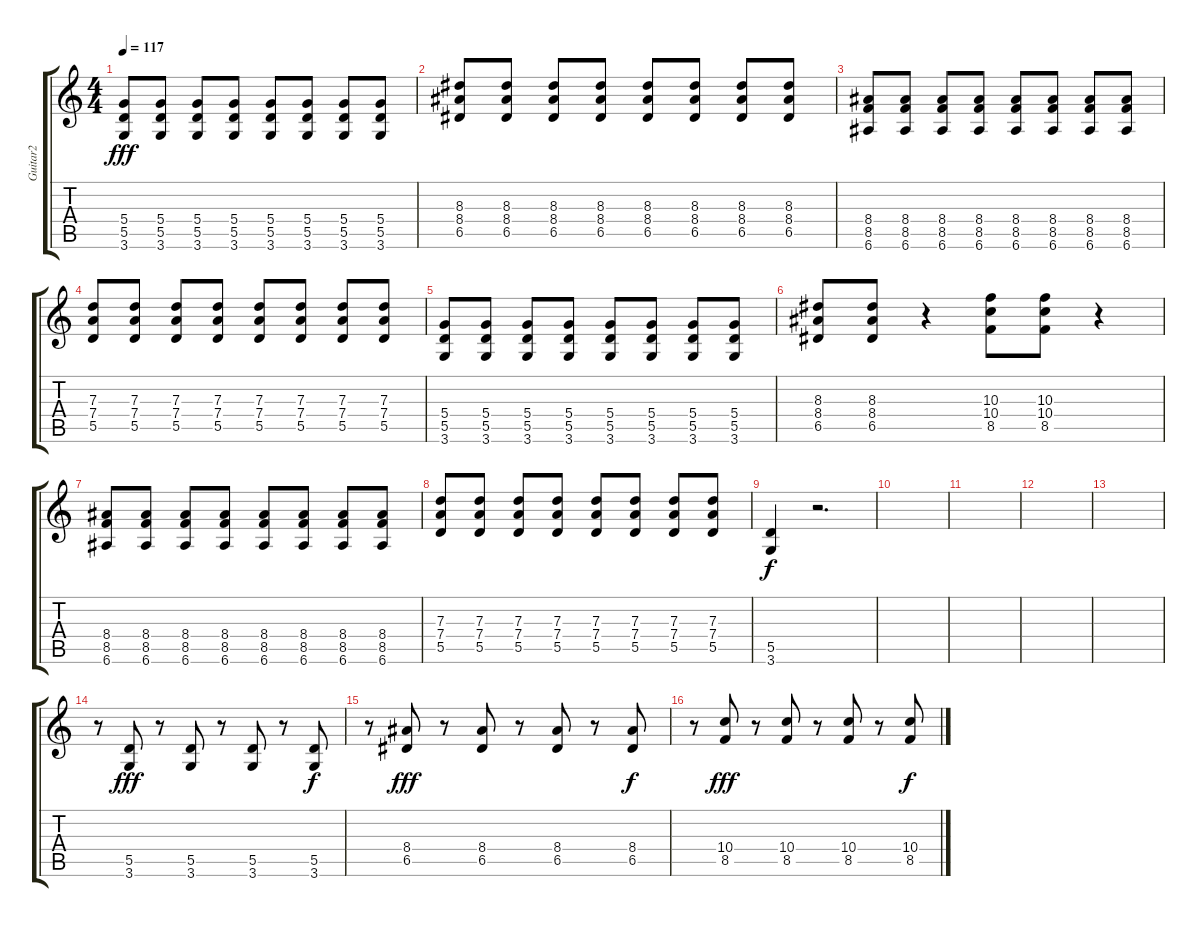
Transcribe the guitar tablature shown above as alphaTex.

\track ("Guitar2" "Guitar2") {instrument distortionguitar}
\staff {score tabs}
\tuning (E4 B3 G3 D3 A2 E2) {hide}
\ts (4 4)
\tempo 117
\clef g2
\ks c
(5.4 5.5 3.6).8{dy fff} (5.4 5.5 3.6).8 (5.4 5.5 3.6).8 (5.4 5.5 3.6).8 (5.4 5.5 3.6).8 (5.4 5.5 3.6).8 (5.4 5.5 3.6).8 (5.4 5.5 3.6).8 |
(8.3 8.4 6.5).8 (8.3 8.4 6.5).8 (8.3 8.4 6.5).8 (8.3 8.4 6.5).8 (8.3 8.4 6.5).8 (8.3 8.4 6.5).8 (8.3 8.4 6.5).8 (8.3 8.4 6.5).8 |
(8.4 8.5 6.6).8 (8.4 8.5 6.6).8 (8.4 8.5 6.6).8 (8.4 8.5 6.6).8 (8.4 8.5 6.6).8 (8.4 8.5 6.6).8 (8.4 8.5 6.6).8 (8.4 8.5 6.6).8 |
(7.3 7.4 5.5).8 (7.3 7.4 5.5).8 (7.3 7.4 5.5).8 (7.3 7.4 5.5).8 (7.3 7.4 5.5).8 (7.3 7.4 5.5).8 (7.3 7.4 5.5).8 (7.3 7.4 5.5).8 |
(5.4 5.5 3.6).8 (5.4 5.5 3.6).8 (5.4 5.5 3.6).8 (5.4 5.5 3.6).8 (5.4 5.5 3.6).8 (5.4 5.5 3.6).8 (5.4 5.5 3.6).8 (5.4 5.5 3.6).8 |
(8.3 8.4 6.5).8 (8.3 8.4 6.5).8 r.4 (10.3 10.4 8.5).8 (10.3 10.4 8.5).8 r.4 |
(8.4 8.5 6.6).8 (8.4 8.5 6.6).8 (8.4 8.5 6.6).8 (8.4 8.5 6.6).8 (8.4 8.5 6.6).8 (8.4 8.5 6.6).8 (8.4 8.5 6.6).8 (8.4 8.5 6.6).8 |
(7.3 7.4 5.5).8 (7.3 7.4 5.5).8 (7.3 7.4 5.5).8 (7.3 7.4 5.5).8 (7.3 7.4 5.5).8 (7.3 7.4 5.5).8 (7.3 7.4 5.5).8 (7.3 7.4 5.5).8 |
(5.5 3.6).4{dy f} r.2{d} |
|
|
|
|
r.8 (5.5 3.6).8{dy fff} r.8 (5.5 3.6).8 r.8 (5.5 3.6).8 r.8 (5.5 3.6).8{dy f} |
r.8 (8.4 6.5).8{dy fff} r.8 (8.4 6.5).8 r.8 (8.4 6.5).8 r.8 (8.4 6.5).8{dy f} |
r.8 (10.4 8.5).8{dy fff} r.8 (10.4 8.5).8 r.8 (10.4 8.5).8 r.8 (10.4 8.5).8{dy f}
